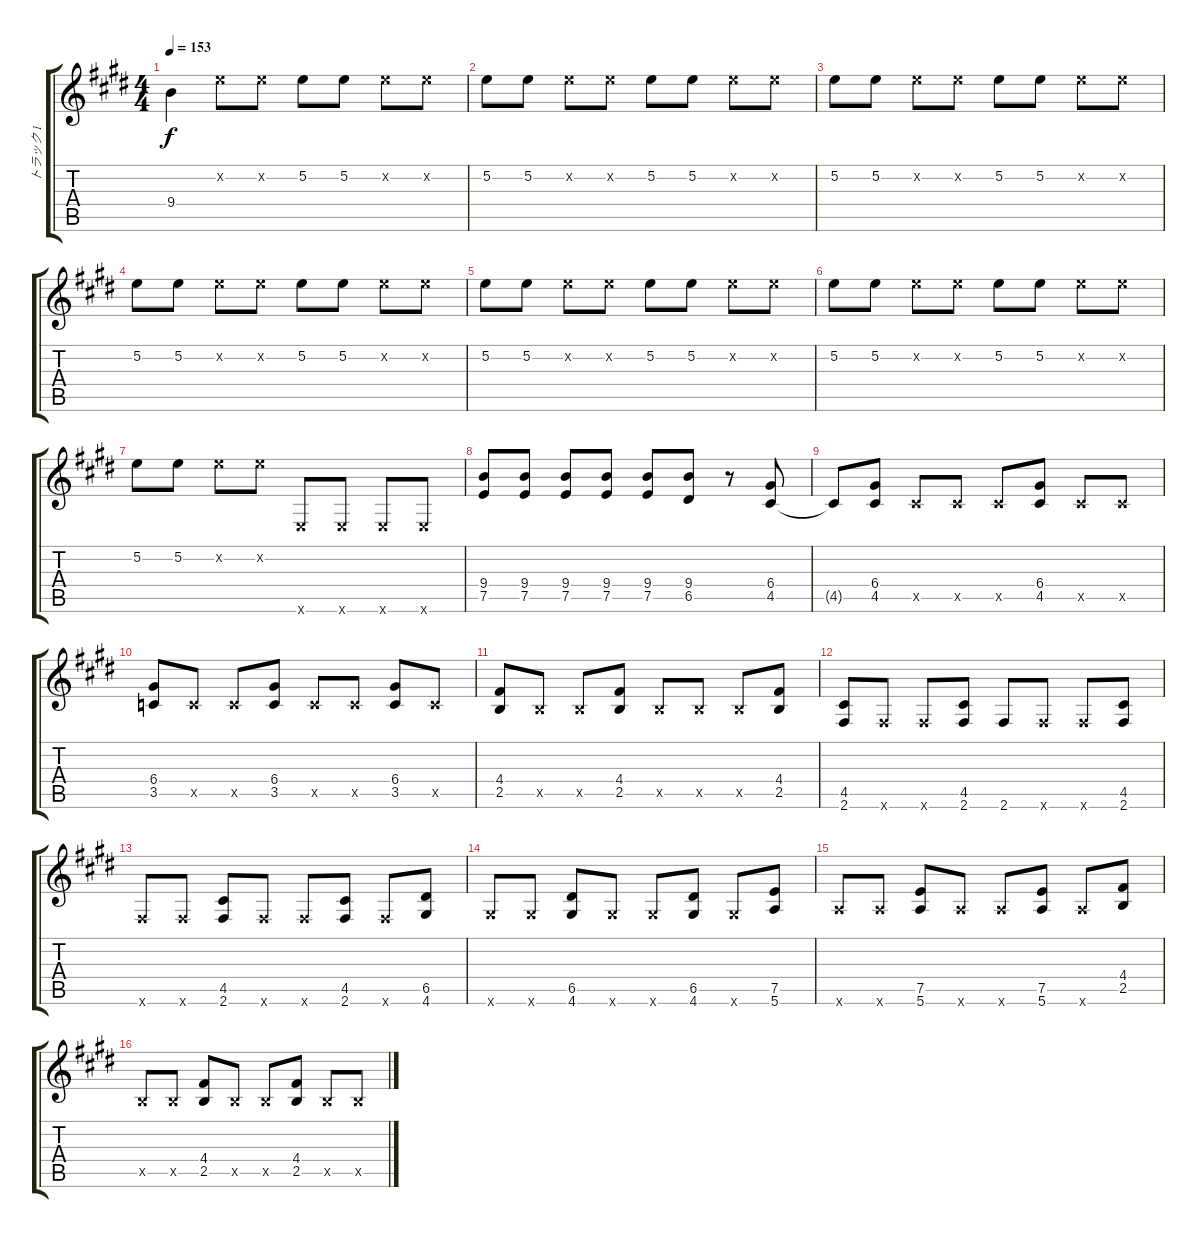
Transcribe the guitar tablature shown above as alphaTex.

\track ("トラック 1" "トラック 1") {instrument acousticguitarsteel}
\staff {score tabs}
\tuning (E4 B3 G3 D3 A2 E2) {hide}
\ts (4 4)
\tempo 153
\clef g2
\ks e
9.4{t}.4{dy f} 5.2{x}.8 5.2{x}.8 5.2.8 5.2.8 5.2{x}.8 5.2{x}.8 |
5.2.8 5.2.8 5.2{x}.8 5.2{x}.8 5.2.8 5.2.8 5.2{x}.8 5.2{x}.8 |
5.2.8 5.2.8 5.2{x}.8 5.2{x}.8 5.2.8 5.2.8 5.2{x}.8 5.2{x}.8 |
5.2.8 5.2.8 5.2{x}.8 5.2{x}.8 5.2.8 5.2.8 5.2{x}.8 5.2{x}.8 |
5.2.8 5.2.8 5.2{x}.8 5.2{x}.8 5.2.8 5.2.8 5.2{x}.8 5.2{x}.8 |
5.2.8 5.2.8 5.2{x}.8 5.2{x}.8 5.2.8 5.2.8 5.2{x}.8 5.2{x}.8 |
5.2.8 5.2.8 5.2{x}.8 5.2{x}.8 0.6{x}.8 0.6{x}.8 0.6{x}.8 0.6{x}.8 |
(9.4 7.5).8 (9.4 7.5).8 (9.4 7.5).8 (9.4 7.5).8 (9.4 7.5).8 (9.4 6.5).8 r.8 (6.4 4.5).8 |
4.5{t}.8 (6.4 4.5).8 4.5{x}.8 4.5{x}.8 4.5{x}.8 (6.4 4.5).8 4.5{x}.8 4.5{x}.8 |
(6.4 3.5).8 3.5{x}.8 3.5{x}.8 (6.4 3.5).8 3.5{x}.8 3.5{x}.8 (6.4 3.5).8 3.5{x}.8 |
(4.4 2.5).8 2.5{x}.8 2.5{x}.8 (4.4 2.5).8 2.5{x}.8 2.5{x}.8 2.5{x}.8 (4.4 2.5).8 |
(4.5 2.6).8 2.6{x}.8 2.6{x}.8 (4.5 2.6).8 2.6.8 2.6{x}.8 2.6{x}.8 (4.5 2.6).8 |
2.6{x}.8 2.6{x}.8 (4.5 2.6).8 2.6{x}.8 2.6{x}.8 (4.5 2.6).8 2.6{x}.8 (6.5 4.6).8 |
4.6{x}.8 4.6{x}.8 (6.5 4.6).8 4.6{x}.8 4.6{x}.8 (6.5 4.6).8 4.6{x}.8 (7.5 5.6).8 |
5.6{x}.8 5.6{x}.8 (7.5 5.6).8 5.6{x}.8 5.6{x}.8 (7.5 5.6).8 5.6{x}.8 (4.4 2.5).8 |
2.5{x}.8 2.5{x}.8 (4.4 2.5).8 2.5{x}.8 2.5{x}.8 (4.4 2.5).8 2.5{x}.8 2.5{x}.8
